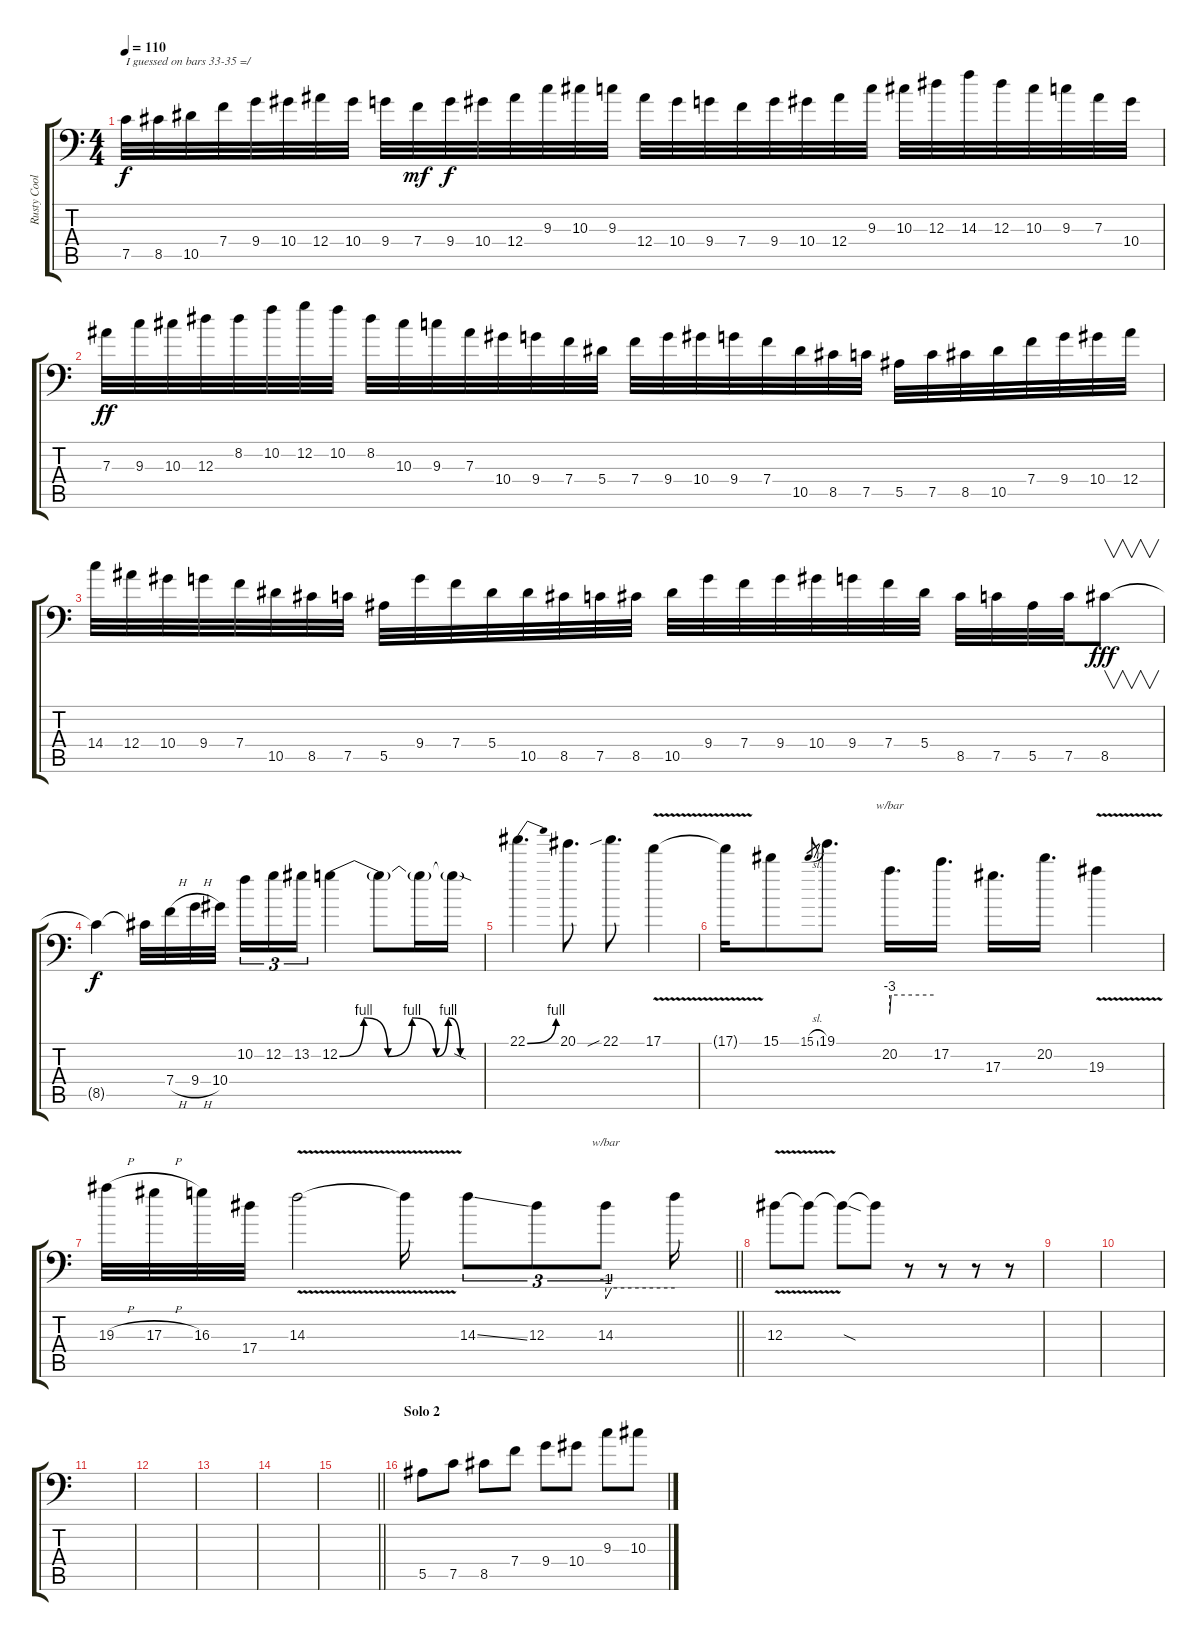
\track ("Rusty Cooley (Solo)" "Rusty Cool") {instrument distortionguitar}
\staff {score tabs}
\tuning (C4 G3 Eb3 Bb2 F2 Bb1) {hide}
\ts (4 4)
\tempo 110
\clef f4
\ks c
7.5.32{txt "I guessed on bars 33-35 =/" dy f} 8.5.32 10.5.32 7.4.32 9.4.32 10.4.32 12.4.32 10.4.32 9.4.32 7.4.32{dy mf} 9.4.32{dy f} 10.4.32 12.4.32 9.3.32 10.3.32 9.3.32 12.4.32 10.4.32 9.4.32 7.4.32 9.4.32 10.4.32 12.4.32 9.3.32 10.3.32 12.3.32 14.3.32 12.3.32 10.3.32 9.3.32 7.3.32 10.4.32 |
7.3.32{dy ff} 9.3.32 10.3.32 12.3.32 8.2.32 10.2.32 12.2.32 10.2.32 8.2.32 10.3.32 9.3.32 7.3.32 10.4.32 9.4.32 7.4.32 5.4.32 7.4.32 9.4.32 10.4.32 9.4.32 7.4.32 10.5.32 8.5.32 7.5.32 5.5.32 7.5.32 8.5.32 10.5.32 7.4.32 9.4.32 10.4.32 12.4.32 |
14.4.32 12.4.32 10.4.32 9.4.32 7.4.32 10.5.32 8.5.32 7.5.32 5.5.32 9.4.32 7.4.32 5.4.32 10.5.32 8.5.32 7.5.32 8.5.32 10.5.32 9.4.32 7.4.32 9.4.32 10.4.32 9.4.32 7.4.32 5.4.32 8.5.32 7.5.32 5.5.32 7.5.32 8.5.8{v dy fff} |
8.5{t}.4{dy f} 8.5{t}.32 7.4{h}.32 9.4{h}.32 10.4.32{beam splitsecondary} 10.2.16{tu (3 2)} 12.2.16{tu (3 2)} 13.2.16{tu (3 2)} 12.2{be (custom 0 0 10 4 20 0 30 4 40 0 45 4 50 0 55 0 60 0)}.4 12.2{t}.8 12.2{t}.16 12.2{sod t}.16 |
22.1{be (bend 0 0 60 4)}.4{d} 20.1.8{d} 22.1{sib}.8{d} 17.1{v}.4 |
17.1{t}.16 15.1.8 15.1{sl}.8{gr} 19.1.8{d} 20.2.16{d tbe (custom default 0 -12 2 0 60 0)} 17.2.16{d} 17.3.16{d} 20.2.16{d} 19.3{v}.4 |
\barLineRight lightlight
19.3{h}.32 17.3{h}.32 16.3.32 17.4.32 14.3{v}.2 14.3{t}.16 14.3{ss}.8{tu (3 2)} 12.3.8{tu (3 2)} 14.3.8{tu (3 2) tbe (custom default 0 -4 5 0 60 0)} 14.3{t}.16 |
12.3{v}.8 12.3{t}.8 12.3{sod t}.8 12.3{t}.8 r.8 r.8 r.8 r.8 |
|
|
|
|
|
|
\barLineRight lightlight
|
\section ("" "Solo 2")
5.5.8 7.5.8 8.5.8 7.4.8 9.4.8 10.4.8 9.3.8 10.3.8
